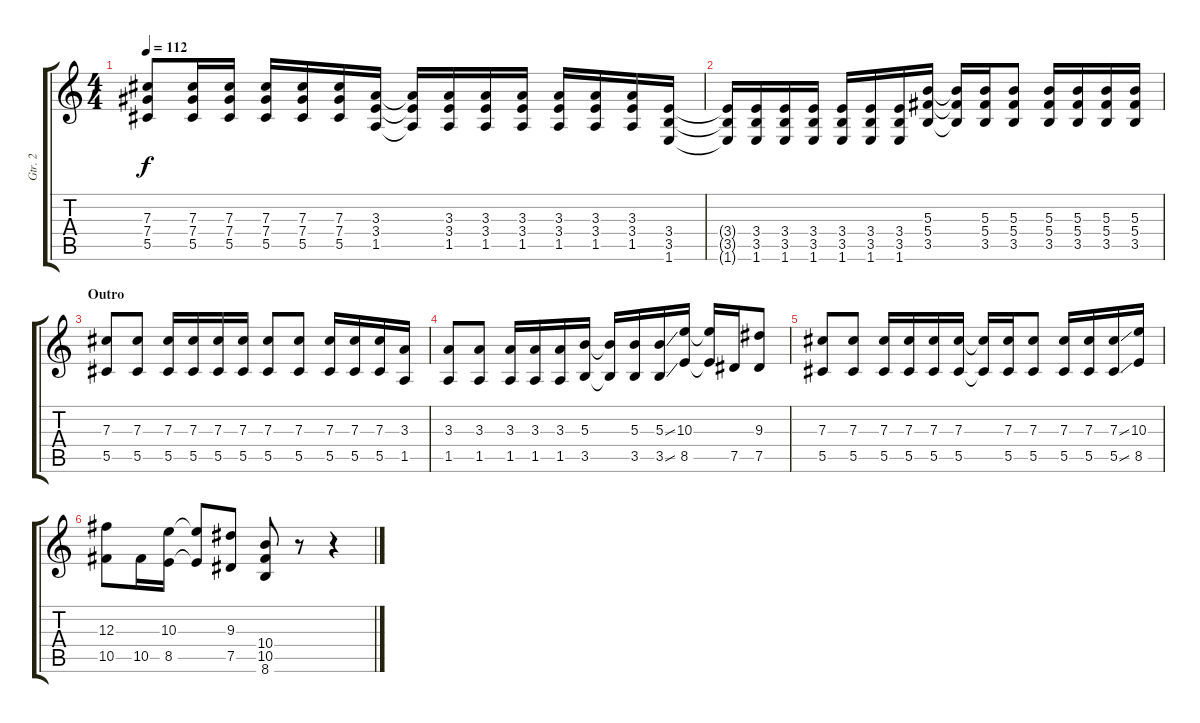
\track ("Gtr. 2" "Gtr. 2") {instrument overdrivenguitar}
\staff {score tabs}
\tuning (Eb4 Bb3 Gb3 Db3 Ab2 Eb2) {hide}
\ts (4 4)
\tempo 112
\clef g2
\ks c
(7.3 7.4 5.5).8{dy f} (7.3 7.4 5.5).16 (7.3 7.4 5.5).16 (7.3 7.4 5.5).16 (7.3 7.4 5.5).16 (7.3 7.4 5.5).16 (3.3 3.4 1.5).16 (3.3{t} 3.4{t} 1.5{t}).16 (3.3 3.4 1.5).16 (3.3 3.4 1.5).16 (3.3 3.4 1.5).16 (3.3 3.4 1.5).16 (3.3 3.4 1.5).16 (3.3 3.4 1.5).16 (3.4 3.5 1.6).16 |
(3.4{t} 3.5{t} 1.6{t}).16 (3.4 3.5 1.6).16 (3.4 3.5 1.6).16 (3.4 3.5 1.6).16 (3.4 3.5 1.6).16 (3.4 3.5 1.6).16 (3.4 3.5 1.6).16 (5.3 5.4 3.5).16 (5.3{t} 5.4{t} 3.5{t}).16 (5.3 5.4 3.5).16 (5.3 5.4 3.5).8 (5.3 5.4 3.5).16 (5.3 5.4 3.5).16 (5.3 5.4 3.5).16 (5.3 5.4 3.5).16 |
\section ("" "Outro")
(7.3 5.5).8 (7.3 5.5).8 (7.3 5.5).16 (7.3 5.5).16 (7.3 5.5).16 (7.3 5.5).16 (7.3 5.5).8 (7.3 5.5).8 (7.3 5.5).16 (7.3 5.5).16 (7.3 5.5).16 (3.3 1.5).16 |
(3.3 1.5).8 (3.3 1.5).8 (3.3 1.5).16 (3.3 1.5).16 (3.3 1.5).16 (5.3 3.5).16 (5.3{t} 3.5{t}).16 (5.3 3.5).16 (5.3{ss} 3.5{ss}).16 (10.3 8.5).16 (10.3{t} 8.5{t}).16 7.5.16 (9.3 7.5).8 |
(7.3 5.5).8 (7.3 5.5).8 (7.3 5.5).16 (7.3 5.5).16 (7.3 5.5).16 (7.3 5.5).16 (7.3{t} 5.5{t}).16 (7.3 5.5).16 (7.3 5.5).8 (7.3 5.5).16 (7.3 5.5).16 (7.3{ss} 5.5{ss}).16 (10.3 8.5).16 |
(12.3 10.5).8 10.5.16 (10.3 8.5).16 (10.3{t} 8.5{t}).8 (9.3 7.5).8 (10.4 10.5 8.6).8 r.8 r.4
